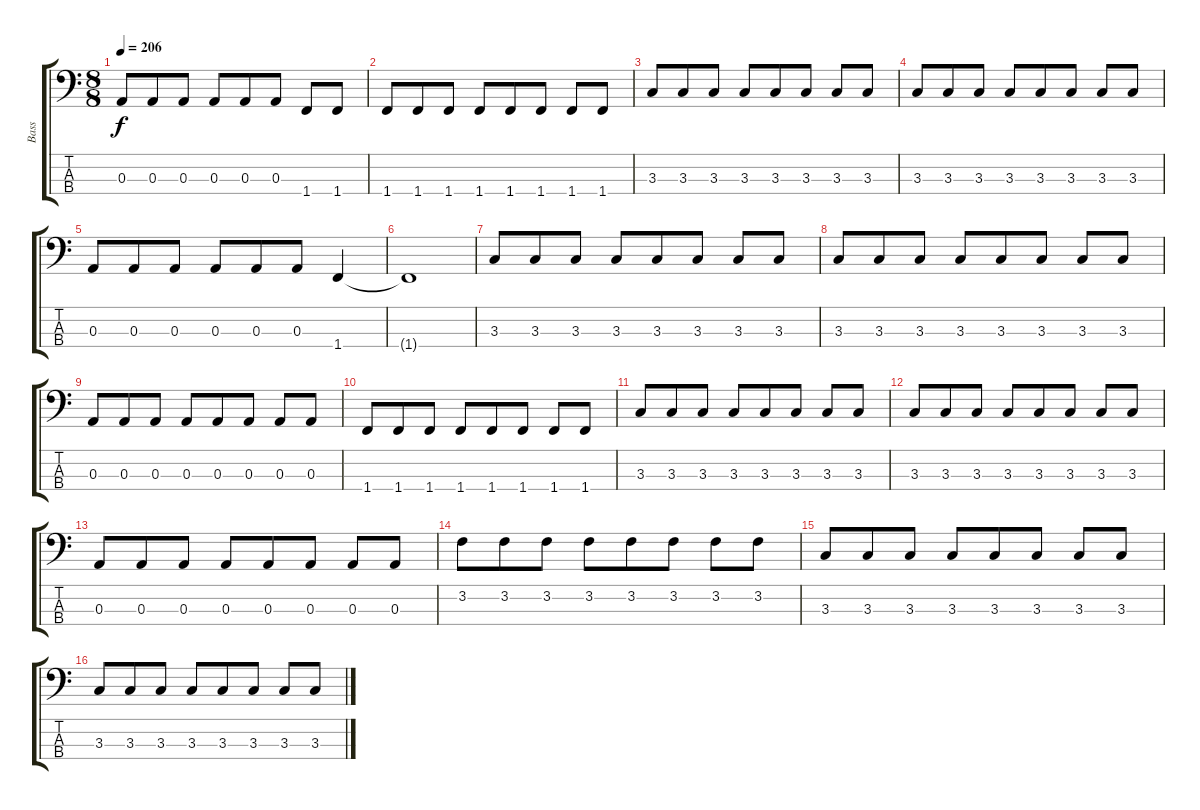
\track ("Bass" "Bass") {instrument acousticbass}
\staff {score tabs}
\tuning (G2 D2 A1 E1) {hide}
\ts (8 8)
\tempo 206
\clef f4
\ks c
0.3.8{dy f} 0.3.8 0.3.8 0.3.8 0.3.8 0.3.8 1.4.8 1.4.8 |
1.4.8 1.4.8 1.4.8 1.4.8 1.4.8 1.4.8 1.4.8 1.4.8 |
3.3.8 3.3.8 3.3.8 3.3.8 3.3.8 3.3.8 3.3.8 3.3.8 |
3.3.8 3.3.8 3.3.8 3.3.8 3.3.8 3.3.8 3.3.8 3.3.8 |
0.3.8 0.3.8 0.3.8 0.3.8 0.3.8 0.3.8 1.4.4 |
1.4{t}.1 |
3.3.8 3.3.8 3.3.8 3.3.8 3.3.8 3.3.8 3.3.8 3.3.8 |
3.3.8 3.3.8 3.3.8 3.3.8 3.3.8 3.3.8 3.3.8 3.3.8 |
0.3.8 0.3.8 0.3.8 0.3.8 0.3.8 0.3.8 0.3.8 0.3.8 |
1.4.8 1.4.8 1.4.8 1.4.8 1.4.8 1.4.8 1.4.8 1.4.8 |
3.3.8 3.3.8 3.3.8 3.3.8 3.3.8 3.3.8 3.3.8 3.3.8 |
3.3.8 3.3.8 3.3.8 3.3.8 3.3.8 3.3.8 3.3.8 3.3.8 |
0.3.8 0.3.8 0.3.8 0.3.8 0.3.8 0.3.8 0.3.8 0.3.8 |
3.2.8 3.2.8 3.2.8 3.2.8 3.2.8 3.2.8 3.2.8 3.2.8 |
3.3.8 3.3.8 3.3.8 3.3.8 3.3.8 3.3.8 3.3.8 3.3.8 |
3.3.8 3.3.8 3.3.8 3.3.8 3.3.8 3.3.8 3.3.8 3.3.8
